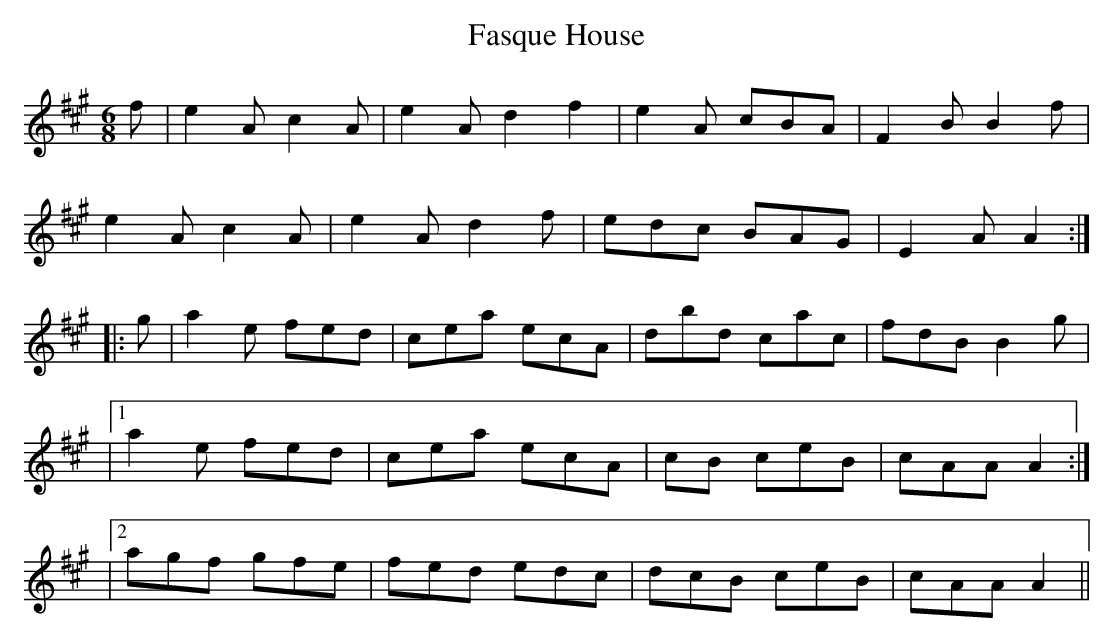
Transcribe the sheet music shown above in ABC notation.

X:1
T:Fasque House
M:6/8
L:1/8
K:A
f|e2A c2A|e2A d2f2|e2A cBA|F2B B2f|
e2A c2A|e2A d2f|edc BAG|E2A A2:|
|:g|a2e fed|cea ecA|dbd cac|fdB B2g|
|1 a2e fed|cea ecA|cB ceB|cAA A2:|
|2 agf gfe|fed edc|dcB ceB|cAA A2||
